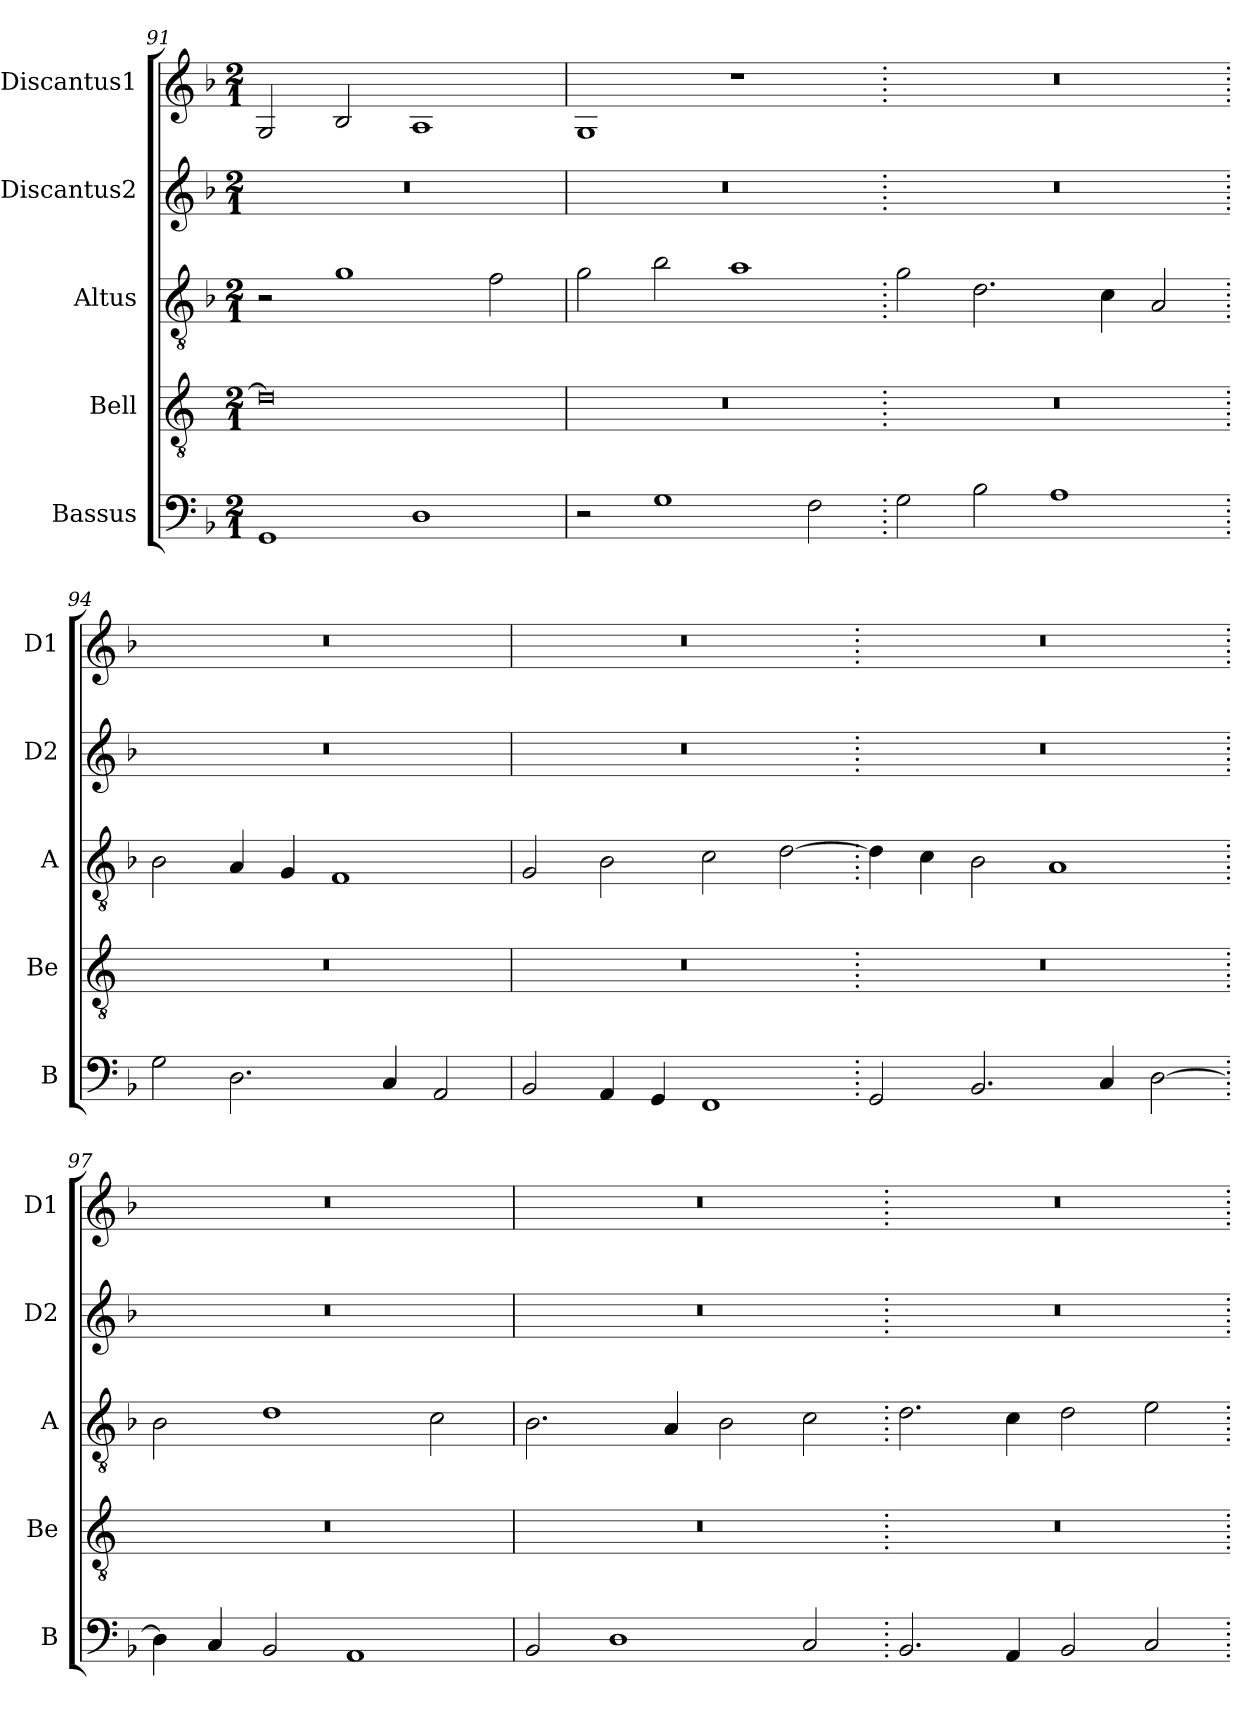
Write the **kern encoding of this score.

**kern	**kern	**kern	**kern	**kern
*part5	*part4	*part3	*part2	*part1
*staff5	*staff4	*staff3	*staff2	*staff1
*I"Bassus	*I"Bell	*I"Altus	*I"Discantus2	*I"Discantus1
*I'B	*I'Be	*I'A	*I'D2	*I'D1
*clefF4	*clefGv2	*clefGv2	*clefG2	*clefG2
*k[b-]	*k[]	*k[b-]	*k[b-]	*k[b-]
*M2/1	*M2/1	*M2/1	*M2/1	*M2/1
=91	=91	=91	=91	=91
1GG	0d]	2r	0r	2G
.	.	1g	.	2B-
1D	.	.	.	1A
.	.	2f	.	.
=92	=92	=92	=92	=92
2r	0r	2g	0r	1G
1G	.	2b-	.	.
.	.	1a	.	1r
2F	.	.	.	.
=93.	=93.	=93.	=93.	=93.
2G	0r	2g	0r	0r
2B-	.	2.d	.	.
1A	.	.	.	.
.	.	4c	.	.
.	.	2A	.	.
=94.	=94.	=94.	=94.	=94.
2G	0r	2B-	0r	0r
2.D	.	4A	.	.
.	.	4G	.	.
.	.	1F	.	.
4C	.	.	.	.
2AA	.	.	.	.
=95	=95	=95	=95	=95
2BB-	0r	2G	0r	0r
4AA	.	2B-	.	.
4GG	.	.	.	.
1FF	.	2c	.	.
.	.	[2d	.	.
=96.	=96.	=96.	=96.	=96.
2GG	0r	4d]	0r	0r
.	.	4c	.	.
2.BB-	.	2B-	.	.
.	.	1A	.	.
4C	.	.	.	.
[2D	.	.	.	.
=97.	=97.	=97.	=97.	=97.
4D]	0r	2B-	0r	0r
4C	.	.	.	.
2BB-	.	1d	.	.
1AA	.	.	.	.
.	.	2c	.	.
=98	=98	=98	=98	=98
2BB-	0r	2.B-	0r	0r
1D	.	.	.	.
.	.	4A	.	.
.	.	2B-	.	.
2C	.	2c	.	.
=99.	=99.	=99.	=99.	=99.
2.BB-	0r	2.d	0r	0r
4AA	.	4c	.	.
2BB-	.	2d	.	.
2C	.	2e	.	.
=.	=.	=.	=.	=.
*-	*-	*-	*-	*-
